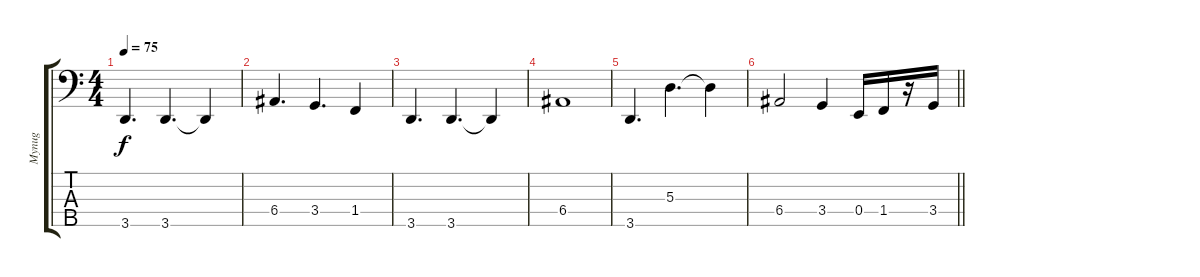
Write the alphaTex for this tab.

\track ("Mynug" "Mynug") {instrument electricbassfinger}
\staff {score tabs}
\tuning (G2 D2 A1 E1 B0) {hide}
\ts (4 4)
\tempo 75
\clef f4
\ks c
3.5.4{d dy f} 3.5.4{d} 3.5{t}.4 |
6.4.4{d} 3.4.4{d} 1.4.4 |
3.5.4{d} 3.5.4{d} 3.5{t}.4 |
6.4.1 |
3.5.4{d} 5.3.4{d} 5.3{t}.4 |
\barLineRight lightlight
6.4.2 3.4.4 0.4.16 1.4.16 r.16 3.4.16
